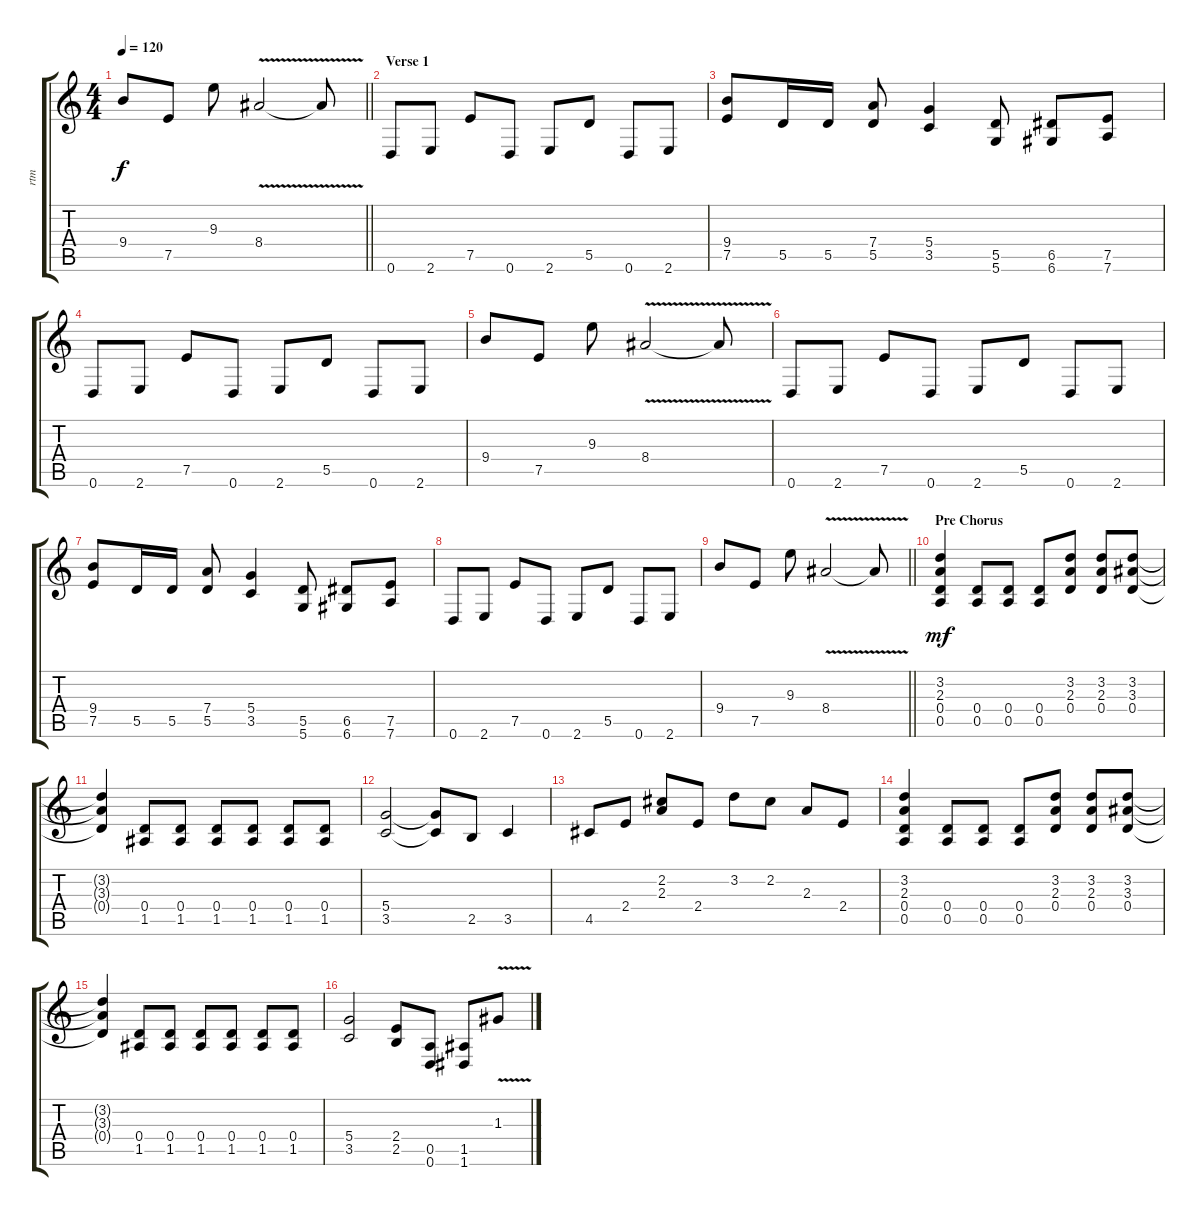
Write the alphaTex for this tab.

\track ("rtm" "rtm") {instrument overdrivenguitar}
\staff {score tabs}
\tuning (E4 B3 G3 D3 A2 D2) {hide}
\ts (4 4)
\tempo 120
\clef g2
\barLineRight lightlight
\ks c
9.4.8{dy f} 7.5.8 9.3.8 8.4{v}.2 8.4{t}.8 |
\section ("" "Verse 1")
0.6.8 2.6.8 7.5.8 0.6.8 2.6.8 5.5.8 0.6.8 2.6.8 |
(9.4 7.5).8 5.5.16 5.5.16 (7.4 5.5).8 (5.4 3.5).4 (5.5 5.6).8 (6.5 6.6).8 (7.5 7.6).8 |
0.6.8 2.6.8 7.5.8 0.6.8 2.6.8 5.5.8 0.6.8 2.6.8 |
9.4.8 7.5.8 9.3.8 8.4{v}.2 8.4{t}.8 |
0.6.8 2.6.8 7.5.8 0.6.8 2.6.8 5.5.8 0.6.8 2.6.8 |
(9.4 7.5).8 5.5.16 5.5.16 (7.4 5.5).8 (5.4 3.5).4 (5.5 5.6).8 (6.5 6.6).8 (7.5 7.6).8 |
0.6.8 2.6.8 7.5.8 0.6.8 2.6.8 5.5.8 0.6.8 2.6.8 |
\barLineRight lightlight
9.4.8 7.5.8 9.3.8 8.4{v}.2 8.4{t}.8 |
\section ("" "Pre Chorus")
(3.2 2.3 0.4 0.5).4{dy mf} (0.4 0.5).8 (0.4 0.5).8 (0.4 0.5).8 (3.2 2.3 0.4).8 (3.2 2.3 0.4).8 (3.2 3.3 0.4).8 |
(3.2{t} 3.3{t} 0.4{t}).4 (0.4 1.5).8 (0.4 1.5).8 (0.4 1.5).8 (0.4 1.5).8 (0.4 1.5).8 (0.4 1.5).8 |
(5.4 3.5).2 (5.4{t} 3.5{t}).8 2.5.8 3.5.4 |
4.5.8 2.4.8 (2.2 2.3).8 2.4.8 3.2.8 2.2.8 2.3.8 2.4.8 |
(3.2 2.3 0.4 0.5).4 (0.4 0.5).8 (0.4 0.5).8 (0.4 0.5).8 (3.2 2.3 0.4).8 (3.2 2.3 0.4).8 (3.2 3.3 0.4).8 |
(3.2{t} 3.3{t} 0.4{t}).4 (0.4 1.5).8 (0.4 1.5).8 (0.4 1.5).8 (0.4 1.5).8 (0.4 1.5).8 (0.4 1.5).8 |
(5.4 3.5).2 (2.4 2.5).8 (0.5 0.6).8 (1.5 1.6).8 1.3{v}.8
